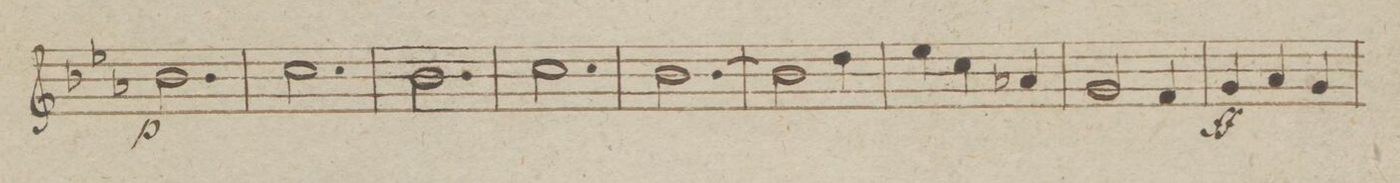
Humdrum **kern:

**kern	**dynam
*I"Clarinetto Secondo in B.	*
*clefG2	*
*k[b-e-a-d-g-]	*
*M3/4	*
2.a-\	p
=24	=24
2.b-\	.
=25	=25
2.a-\	.
=26	=26
2.b-\	.
=27	=27
[2.a-\	.
=28	=28
2a-\]	.
4cc\	.
=29	=29
4dd-\	.
4b-\	.
4g-X/	.
=30	=30
2f/	.
4e-/	.
=31	=31
4f/	ff
4g-/	.
4f/	.
=32	=32
*-	*-
